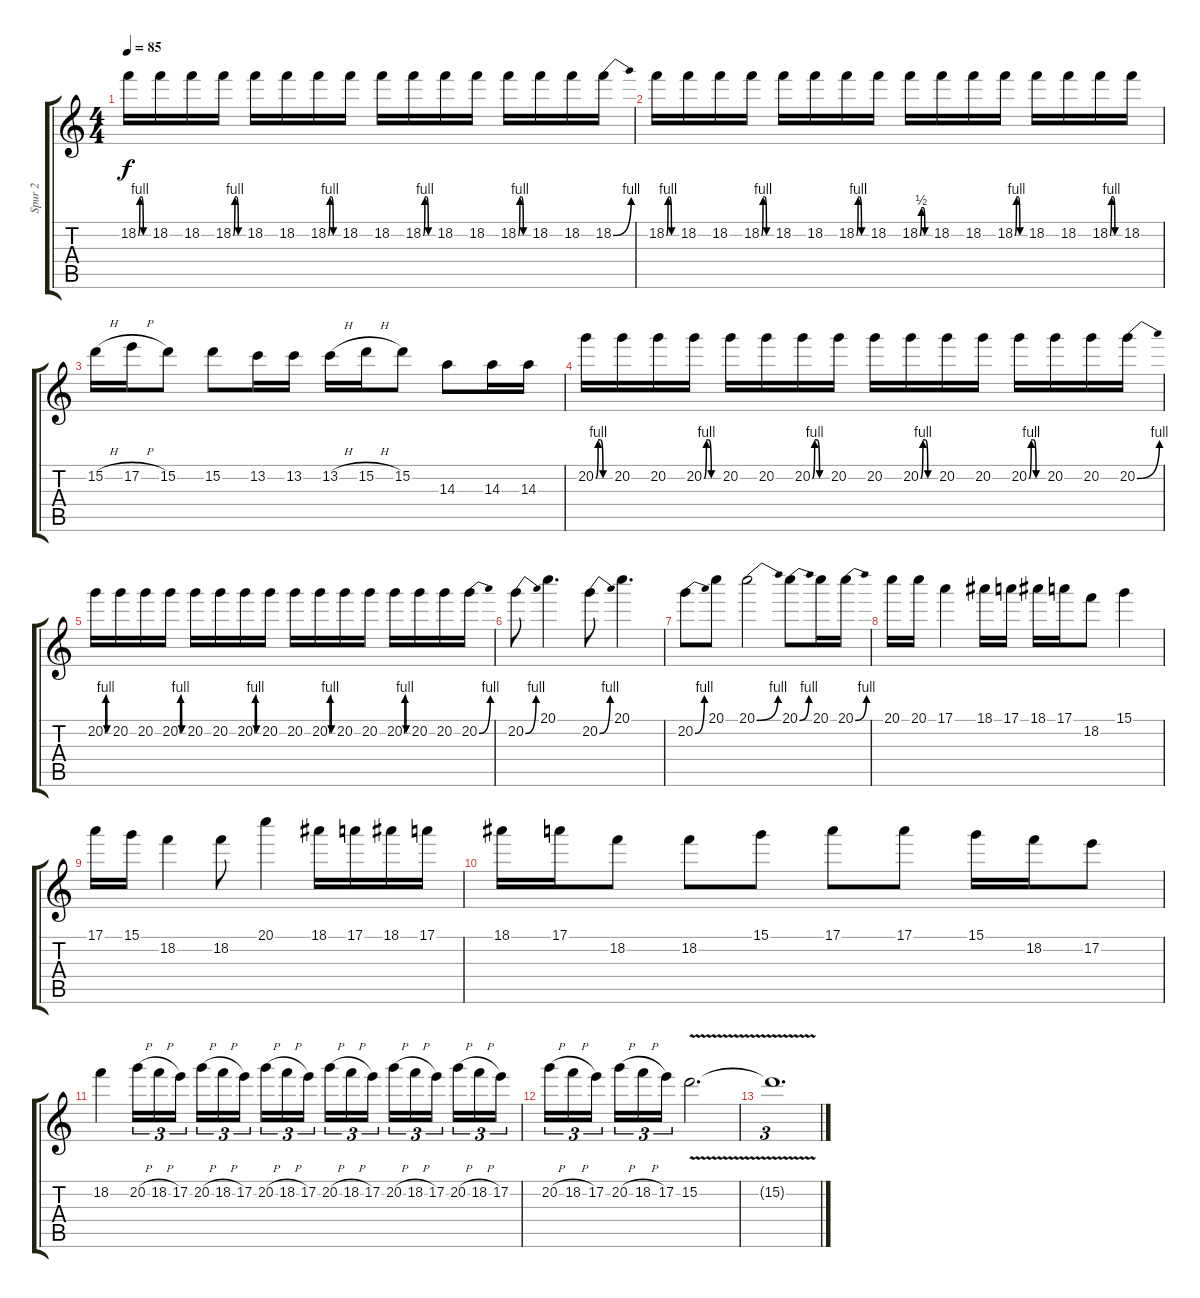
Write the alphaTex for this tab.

\track ("Spur 2" "Spur 2") {instrument overdrivenguitar}
\staff {score tabs}
\tuning (E4 B3 G3 D3 A2 E2) {hide}
\ts (4 4)
\tempo 85
\clef g2
\ks c
18.2{be (custom 0 0 10 4 20 4 30 0 60 0)}.16{dy f} 18.2.16 18.2.16 18.2{be (custom 0 0 10 4 20 4 30 0 60 0)}.16 18.2.16 18.2.16 18.2{be (custom 0 0 10 4 20 4 30 0 60 0)}.16 18.2.16 18.2.16 18.2{be (custom 0 0 10 4 20 4 30 0 60 0)}.16 18.2.16 18.2.16 18.2{be (custom 0 0 10 4 20 4 30 0 60 0)}.16 18.2.16 18.2.16 18.2{be (bend 0 0 60 4)}.16 |
18.2{be (custom 0 0 10 4 20 4 30 0 60 0)}.16 18.2.16 18.2.16 18.2{be (custom 0 0 10 4 20 4 30 0 60 0)}.16 18.2.16 18.2.16 18.2{be (custom 0 0 10 4 20 4 30 0 60 0)}.16 18.2.16 18.2{be (custom 0 0 10 2 20 2 30 0 60 0)}.16 18.2.16 18.2.16 18.2{be (custom 0 0 10 4 20 4 30 0 60 0)}.16 18.2.16 18.2.16 18.2{be (custom 0 0 10 4 20 4 30 0 60 0)}.16 18.2.16 |
15.2{h}.16 17.2{h}.16 15.2.8 15.2.8 13.2.16 13.2.16 13.2{h}.16 15.2{h}.16 15.2.8 14.3.8 14.3.16 14.3.16 |
20.2{be (custom 0 0 10 4 20 4 30 0 60 0)}.16 20.2.16 20.2.16 20.2{be (custom 0 0 10 4 20 4 30 0 60 0)}.16 20.2.16 20.2.16 20.2{be (custom 0 0 10 4 20 4 30 0 60 0)}.16 20.2.16 20.2.16 20.2{be (custom 0 0 10 4 20 4 30 0 60 0)}.16 20.2.16 20.2.16 20.2{be (custom 0 0 10 4 20 4 30 0 60 0)}.16 20.2.16 20.2.16 20.2{be (bend 0 0 60 4)}.16 |
20.2{be (custom 0 0 10 4 20 4 30 0 60 0)}.16 20.2.16 20.2.16 20.2{be (custom 0 0 10 4 20 4 30 0 60 0)}.16 20.2.16 20.2.16 20.2{be (custom 0 0 10 4 20 4 30 0 60 0)}.16 20.2.16 20.2.16 20.2{be (custom 0 0 10 4 20 4 30 0 60 0)}.16 20.2.16 20.2.16 20.2{be (custom 0 0 10 4 20 4 30 0 60 0)}.16 20.2.16 20.2.16 20.2{be (bend 0 0 60 4)}.16 |
20.2{be (bend 0 0 60 4)}.8 20.1.4{d} 20.2{be (bend 0 0 60 4)}.8 20.1.4{d} |
20.2{be (bend 0 0 60 4)}.8 20.1.8 20.1{be (bend 0 0 60 4)}.2 20.1{be (bend 0 0 60 4)}.8 20.1.16 20.1{be (bend 0 0 60 4)}.16 |
20.1.16 20.1.16 17.1.4 18.1.16 17.1.16 18.1.16 17.1.16 18.2.8 15.1.4 |
17.1.16 15.1.16 18.2.4 18.2.8 20.1.4 18.1.16 17.1.16 18.1.16 17.1.16 |
18.1.16 17.1.16 18.2.8 18.2.8 15.1.8 17.1.8 17.1.8 15.1.16 18.2.16 17.2.8 |
18.2.4 20.2{h}.16{tu (3 2)} 18.2{h}.16{tu (3 2)} 17.2.16{tu (3 2) beam splitsecondary} 20.2{h}.16{tu (3 2)} 18.2{h}.16{tu (3 2)} 17.2.16{tu (3 2)} 20.2{h}.16{tu (3 2)} 18.2{h}.16{tu (3 2)} 17.2.16{tu (3 2) beam splitsecondary} 20.2{h}.16{tu (3 2)} 18.2{h}.16{tu (3 2)} 17.2.16{tu (3 2)} 20.2{h}.16{tu (3 2)} 18.2{h}.16{tu (3 2)} 17.2.16{tu (3 2) beam splitsecondary} 20.2{h}.16{tu (3 2)} 18.2{h}.16{tu (3 2)} 17.2.16{tu (3 2)} |
20.2{h}.16{tu (3 2)} 18.2{h}.16{tu (3 2)} 17.2.16{tu (3 2) beam splitsecondary} 20.2{h}.16{tu (3 2)} 18.2{h}.16{tu (3 2)} 17.2.16{tu (3 2)} 15.2{v}.2{d} |
15.2{t}.1{d tu (3 2)}
